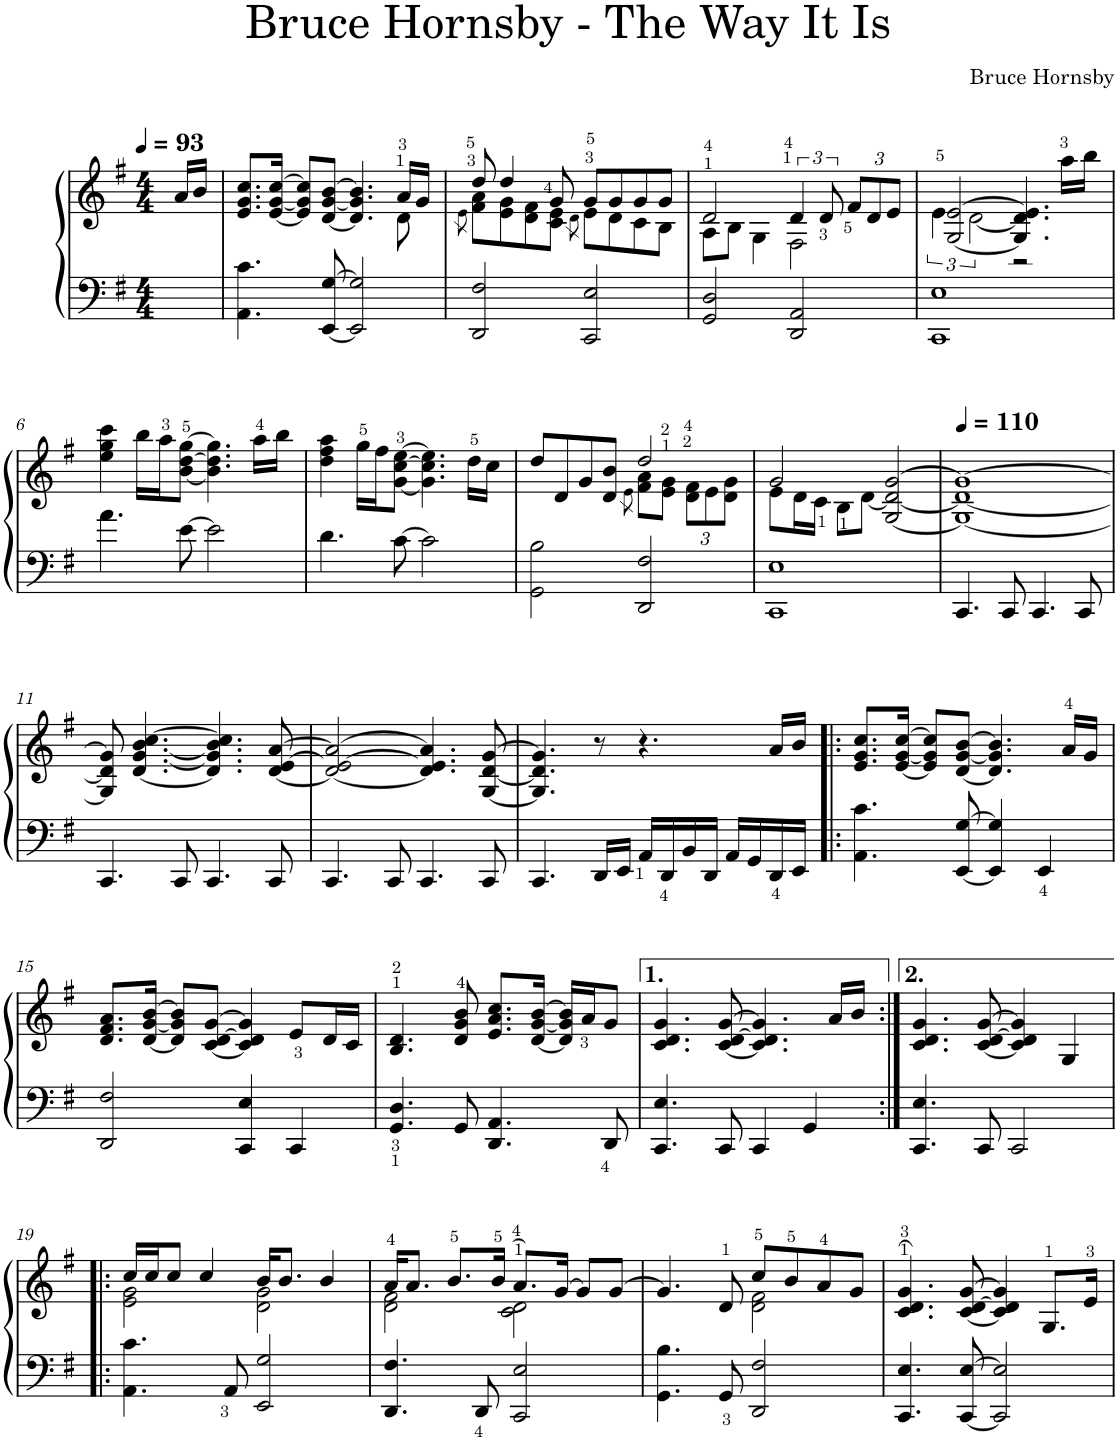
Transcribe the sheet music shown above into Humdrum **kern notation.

**kern	**kern
*part1	*part1
*staff2	*staff1
*I"Piano	*
*I'Pno.	*
*clefF4	*clefG2
*k[f#]	*k[f#]
*M4/4	*M4/4
*MM93	*MM93
=1	=1
8C	16a/LL
.	16b/JJ
=2	=2
*	*^
4.AA\ 4.c\	8.e/ 8.g/ 8.cc/L	2.ryy
.	[16e/ [16g/ [16cc/Jk	.
.	8e/] 8g/] 8cc/]L	.
[8EE/ [8G/	[8d/ [8g/ [8b/J	.
2EE/] 2G/]	4.d/] 4.g/] 4.b/]	.
.	.	8ryy
.	16a/LL	8d\
.	16g/JJ	.
=3	=3	=3
.	.	8qe\
2DD/ 2F#/	8dd/	8f#\ 8a\L
.	4dd/	8e\ 8g\
.	.	8d\ 8f#\
.	8g/	8c\ 8e\J
.	.	8qd\
2CC/ 2E/	8g/L	8e\L
.	8g/	8d\
.	8g/	8c\
.	8g/J	8B\J
=4	=4	=4
2GG/ 2D/	2d/	8A\L
.	.	8B\J
.	.	4G\
2DD/ 2AA/	6d/	2F#\
.	12d/	.
*	*Xbrackettup	*
.	12f#/L	.
.	12d/	.
.	12e/J	.
=5	=5	=5
*	*	*brackettup
1CC 1E	[<2G/ [2e/	6e\
.	.	[3d\
.	4.G/] 4.d/] 4.e/]	2r
.	16aa\LL	.
.	16bb\JJ	.
*	*v	*v
!!LO:LB:g=z
=6	=6
4.a\	4ee\ 4gg\ 4ccc\
.	16bb\LL
.	16aa\J
[8e\	[8b\ [8dd\ [8gg\J
2e\]	4.b\] 4.dd\] 4.gg\]
.	16aa\LL
.	16bb\JJ
=7	=7
4.d\	4dd\ 4ff#\ 4aa\
.	16gg\LL
.	16ff#\J
[8c\	[8g\ [8cc\ [8ee\J
2c\]	4.g\] 4.cc\] 4.ee\]
.	16dd\LL
.	16cc\JJ
=8	=8
*	*^
2GG\ 2B\	8dd/L	2ryy
.	8d/	.
.	8g/	.
.	8d/ 8b/J	.
.	.	8qe\
2DD/ 2F#/	2dd/	8f#\ 8a\L
.	.	8e\ 8g\J
*	*	*Xbrackettup
.	.	12d\ 12f#\L
.	.	12e\
.	.	12d\ 12g\J
=9	=9	=9
1CC 1E	2g/	8e\L
.	.	16d\L
.	.	16c\JJ
.	.	8B\L
.	.	[8d\J
.	[2G/ 2d/_ [2g/	2ryy
*	*v	*v
=10	=10
*	*MM110
4.CC/	1G_ 1d_ 1g_
8CC/	.
4.CC/	.
8CC/	.
!!LO:LB:g=z
=11	=11
4.CC/	8G/] 8d/] 8g/]
.	[4.d/ [4.g/ [4.b/ [4.cc/
8CC/	.
4.CC/	4.d/] 4.g/] 4.b/] 4.cc/]
8CC/	[8d/ [8e/ [8a/
=12	=12
4.CC/	2d/_ 2e/_ 2a/_
8CC/	.
4.CC/	4.d/] 4.e/] 4.a/]
8CC/	[8G/ [8d/ [8g/
=13	=13
4.CC/	4.G/] 4.d/] 4.g/]
16DD/LL	8r
16EE/JJ	.
16AA/LL	4.r
16DD/	.
16BB/	.
16DD/JJ	.
16AA/LL	.
16GG/	.
16DD/	16a/LL
16EE/JJ	16b/JJ
=14!|:	=14!|:
4.AA\ 4.c\	8.e/ 8.g/ 8.cc/L
.	[16e/ [16g/ [16cc/Jk
.	8e/] 8g/] 8cc/]L
[8EE/ [8G/	[8d/ [8g/ [8b/J
4EE/] 4G/]	4.d/] 4.g/] 4.b/]
4EE/	.
.	16a/LL
.	16g/JJ
!!LO:LB:g=z
=15	=15
2DD/ 2F#/	8.d/ 8.f#/ 8.a/L
.	[16d/ [16g/ [16b/Jk
.	8d/] 8g/] 8b/]L
.	[8c/ [8d/ [8g/J
4CC/ 4E/	4c/] 4d/] 4g/]
4CC/	8e/L
.	16d/L
.	16c/JJ
=16	=16
4.GG/ 4.D/	4.B/ 4.d/
8GG/	8d/ 8g/ 8b/
4.DD/ 4.AA/	8.e/ 8.a/ 8.cc/L
.	[16d/ [16g/ [16b/Jk
.	16d/] 16g/] 16b/]LL
.	16a/J
8DD/	8g/J
=17	=17
4.CC/ 4.E/	4.c/ 4.d/ 4.g/
8CC/	[8c/ [8d/ [8g/
4CC/	4.c/] 4.d/] 4.g/]
4GG/	.
.	16a/LL
.	16b/JJ
=18:|!	=18:|!
4.CC/ 4.E/	4.c/ 4.d/ 4.g/
8CC/	[8c/ [8d/ [8g/
2CC/	4c/] 4d/] 4g/]
.	4G/
!!LO:LB:g=z
=19!|:	=19!|:
*	*^
4.AA\ 4.c\	16cc/LL	2e\ 2g\
.	16cc/J	.
.	8cc/J	.
.	4cc/	.
8AA/	.	.
2EE/ 2G/	16b/KL	2d\ 2g\
.	8.b/J	.
.	4b/	.
=20	=20	=20
4.DD/ 4.F#/	16a/KL	2d\ 2f#\
.	8.a/J	.
.	8.b/L	.
8DD/	.	.
.	16b/Jk	.
2CC/ 2E/	(8.a/L	2c\ 2d\
.	[16g/Jk)	.
.	8g/L]	.
.	[8g/J	.
=21	=21	=21
4.GG\ 4.B\	4.g/]	2ryy
8GG/	8d/	.
2DD/ 2F#/	8cc/L	2d\ 2f#\
.	8b/	.
.	8a/	.
.	8g/J	.
*	*v	*v
=22	=22
4.CC/ 4.E/	(>4.c/ 4.d/ 4.g/
[8CC/ [8E/	[8c/ [8d/ [8g/)
2CC/] 2E/]	4c/] 4d/] 4g/]
.	8.G/L
.	16e/Jk
=	=
*-	*-
